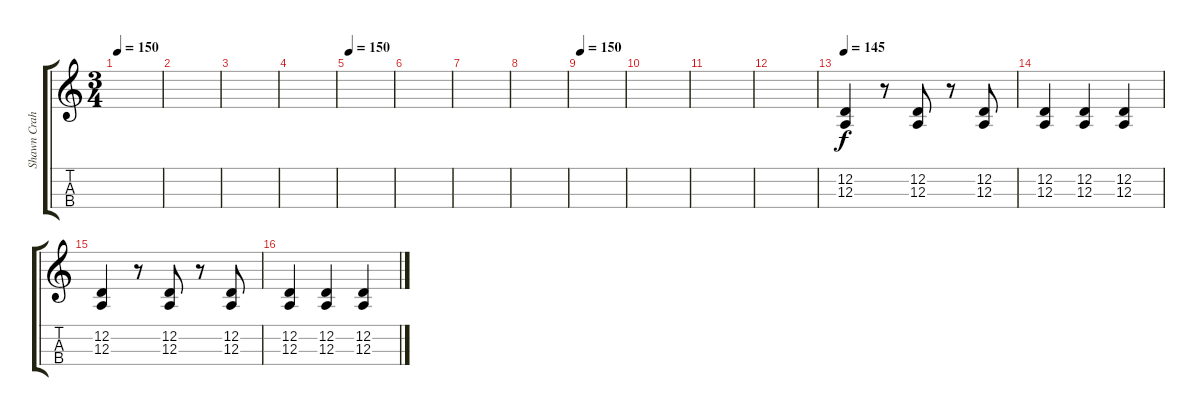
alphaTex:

\track ("Shawn Crahan" "Shawn Crah") {instrument melodictom}
\staff {score tabs}
\tuning (G3 D3 A2 E2) {hide}
\ts (3 4)
\tempo 150
\clef g2
\ks c
|
|
|
|
\tempo 150
|
|
|
|
\tempo 150
|
|
|
|
\tempo 145
(12.2 12.3).4 r.8 (12.2 12.3).8 r.8 (12.2 12.3).8 |
(12.2 12.3).4 (12.2 12.3).4 (12.2 12.3).4 |
(12.2 12.3).4 r.8 (12.2 12.3).8 r.8 (12.2 12.3).8 |
(12.2 12.3).4 (12.2 12.3).4 (12.2 12.3).4
